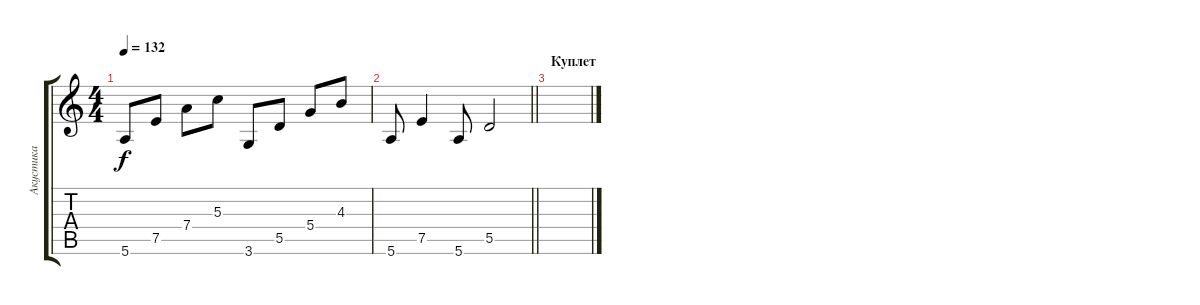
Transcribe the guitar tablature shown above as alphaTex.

\track ("Акустика" "Акустика") {instrument electricguitarclean}
\staff {score tabs}
\tuning (E4 B3 G3 D3 A2 E2) {hide}
\ts (4 4)
\tempo 132
\clef g2
\ks c
5.6.8{dy f} 7.5.8 7.4.8 5.3.8 3.6.8 5.5.8 5.4.8 4.3.8 |
\barLineRight lightlight
5.6.8 7.5.4 5.6.8 5.5.2 |
\section ("" "Куплет")
